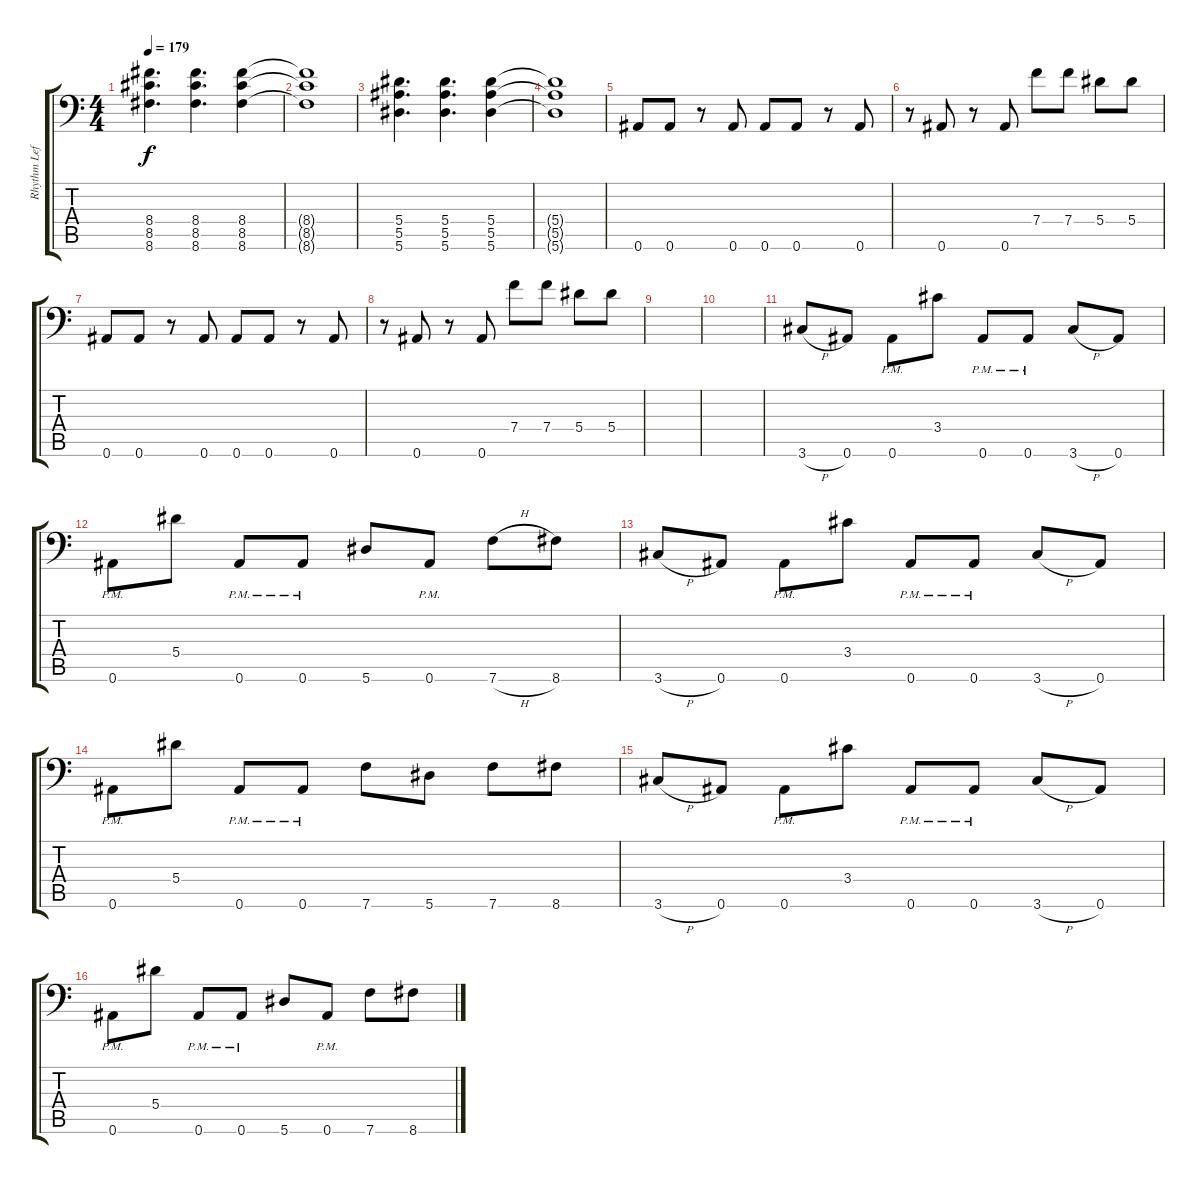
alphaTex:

\track ("Rhythm Left" "Rhythm Lef") {instrument distortionguitar}
\staff {score tabs}
\tuning (C4 G3 Eb3 Bb2 F2 Bb1) {hide}
\ts (4 4)
\tempo 179
\clef f4
\ks c
(8.4 8.5 8.6).4{d dy f} (8.4 8.5 8.6).4{d} (8.4 8.5 8.6).4 |
(8.4{t} 8.5{t} 8.6{t}).1 |
(5.4 5.5 5.6).4{d} (5.4 5.5 5.6).4{d} (5.4 5.5 5.6).4 |
(5.4{t} 5.5{t} 5.6{t}).1 |
0.6.8 0.6.8 r.8 0.6.8 0.6.8 0.6.8 r.8 0.6.8 |
r.8 0.6.8 r.8 0.6.8 7.4.8 7.4.8 5.4.8 5.4.8 |
0.6.8 0.6.8 r.8 0.6.8 0.6.8 0.6.8 r.8 0.6.8 |
r.8 0.6.8 r.8 0.6.8 7.4.8 7.4.8 5.4.8 5.4.8 |
|
|
3.6{h}.8 0.6.8 0.6{pm}.8 3.4.8 0.6{pm}.8 0.6{pm}.8 3.6{h}.8 0.6.8 |
0.6{pm}.8 5.4.8 0.6{pm}.8 0.6{pm}.8 5.6.8 0.6{pm}.8 7.6{h}.8 8.6.8 |
3.6{h}.8 0.6.8 0.6{pm}.8 3.4.8 0.6{pm}.8 0.6{pm}.8 3.6{h}.8 0.6.8 |
0.6{pm}.8 5.4.8 0.6{pm}.8 0.6{pm}.8 7.6.8 5.6.8 7.6.8 8.6.8 |
3.6{h}.8 0.6.8 0.6{pm}.8 3.4.8 0.6{pm}.8 0.6{pm}.8 3.6{h}.8 0.6.8 |
0.6{pm}.8 5.4.8 0.6{pm}.8 0.6{pm}.8 5.6.8 0.6{pm}.8 7.6.8 8.6.8
